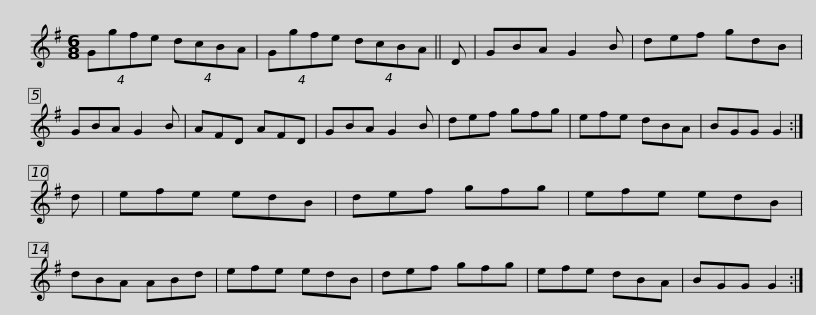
X:1
L:1/8
M:6/8
I:linebreak $
K:G
V:1 treble
V:1
 (4:3:4Ggfe (4:3:4dcBA | (4:3:4Ggfe (4:3:4dcBA || D | GBA G2 B | def gdB | %5
 GBA G2 B | AFD AFD | GBA G2 B |$ def gfg | efe dBA | %10
 BGG G2 :| d | efe edB | def gfg | efe edB | %15
 dBA ABd |$ efe edB | def gfg | efe dBA | BGG G2 :| %20
